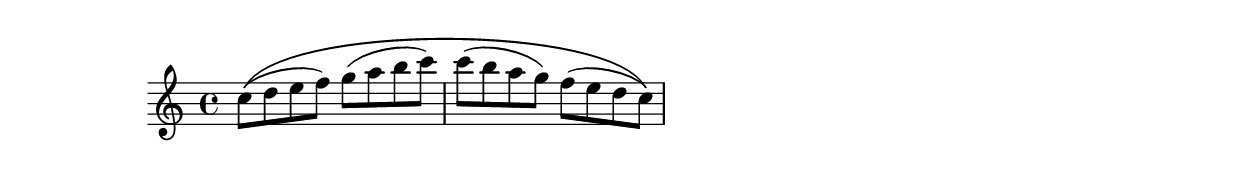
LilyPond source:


\version "2.7.39"
\header{
    texidoc="@code{PhrasingSlur}s go over normal slurs."
}

\layout { ragged-right = ##t }

\relative c''{
    c8 \( (d e f) g ( a b c)
	  c ( b a g) f ( e d c)\)
}

